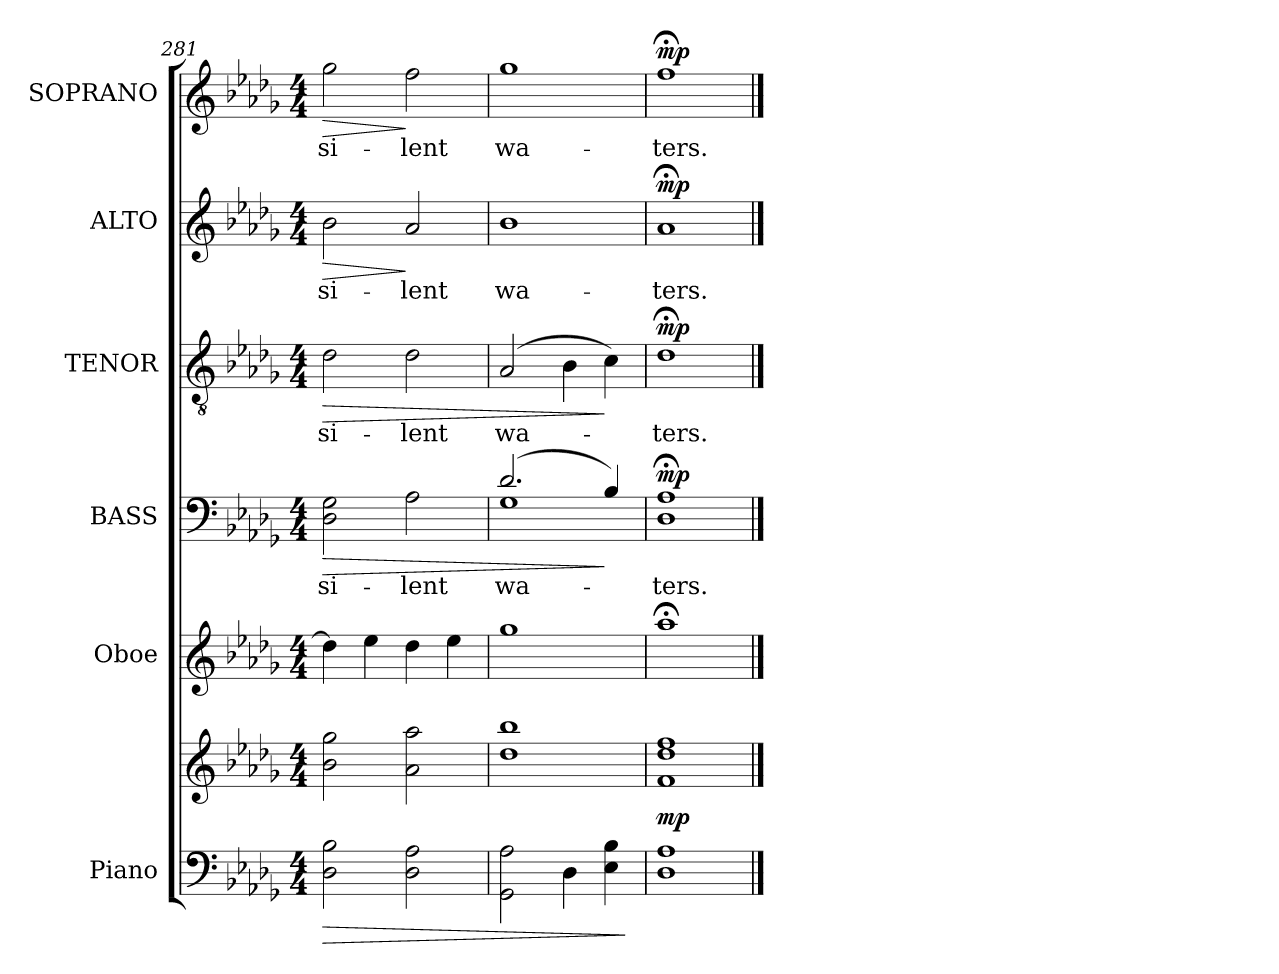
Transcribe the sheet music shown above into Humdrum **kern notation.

**kern	**kern	**dynam	**kern	**kern	**text	**dynam	**kern	**text	**dynam	**kern	**text	**dynam	**kern	**text	**dynam
*part6	*part6	*part6	*part5	*part4	*part4	*part4	*part3	*part3	*part3	*part2	*part2	*part2	*part1	*part1	*part1
*staff7	*staff6	*staff6/7	*staff5	*staff4	*staff4	*staff4	*staff3	*staff3	*staff3	*staff2	*staff2	*staff2	*staff1	*staff1	*staff1
*I"Piano	*	*	*I"Oboe	*I"BASS	*	*	*I"TENOR	*	*	*I"ALTO	*	*	*I"SOPRANO	*	*
*I'Pno.	*	*	*I'Ob.	*I'B.	*	*	*I'T.	*	*	*I'A.	*	*	*I'S.	*	*
*clefF4	*clefG2	*	*clefG2	*clefF4	*	*	*clefGv2	*	*	*clefG2	*	*	*clefG2	*	*
*	*	*	*	*	*	*	*ITrd7c12	*	*	*	*	*	*	*	*
*k[b-e-a-d-g-]	*k[b-e-a-d-g-]	*	*k[b-e-a-d-g-]	*k[b-e-a-d-g-]	*	*	*k[b-e-a-d-g-]	*	*	*k[b-e-a-d-g-]	*	*	*k[b-e-a-d-g-]	*	*
*D-:	*D-:	*	*D-:	*D-:	*	*	*D-:	*	*	*D-:	*	*	*D-:	*	*
*M4/4	*M4/4	*	*M4/4	*M4/4	*	*	*M4/4	*	*	*M4/4	*	*	*M4/4	*	*
=281	=281	=281	=281	=281	=281	=281	=281	=281	=281	=281	=281	=281	=281	=281	=281
!	!	!LO:HP:b=2	!	!	!	!	!	!	!	!	!	!	!	!	!
!	!	!	!	!	!LO:LY:b:color=#000000	!LO:HP:b	!	!	!	!	!	!	!	!	!
!	!	!	!	!	!	!	!	!LO:LY:b:color=#000000	!LO:HP:b	!	!	!	!	!	!
!	!	!	!	!	!	!	!	!	!	!	!LO:LY:b:color=#000000	!LO:HP:b	!	!	!
!	!	!	!	!	!	!	!	!	!	!	!	!	!	!LO:LY:b:color=#000000	!LO:HP:b
2D-i\ 2B-i	2b-i\ 2gg-i	>	4dd-i\]	2D-i\ 2G-i	si-	>	2D-i\	si-	>	2b-i\	si-	>	2gg-i\	si-	>
.	.	.	4ee-i\	.	.	.	.	.	.	.	.	.	.	.	.
!	!	!	!	!	!LO:LY:b:color=#000000	!	!	!	!	!	!	!	!	!	!
!	!	!	!	!	!	!	!	!LO:LY:b:color=#000000	!	!	!	!	!	!	!
!	!	!	!	!	!	!	!	!	!	!	!LO:LY:b:color=#000000	!	!	!	!
!	!	!	!	!	!	!	!	!	!	!	!	!	!	!LO:LY:b:color=#000000	!
2D-i\ 2A-i	2a-i\ 2aa-i	.	4dd-i\	2A-i\	-lent	.	2D-i\	-lent	.	2a-i/	-lent	]	2ffi\	-lent	]
.	.	.	4ee-i\	.	.	.	.	.	.	.	.	.	.	.	.
=282	=282	=282	=282	=282	=282	=282	=282	=282	=282	=282	=282	=282	=282	=282	=282
!	!	!	!	!	!LO:LY:b:color=#000000	!	!	!	!	!	!	!	!	!	!
*	*	*	*	*^	*	*	*	*	*	*	*	*	*	*	*
!	!	!	!	!	!	!	!	!	!LO:LY:b:color=#000000	!	!	!	!	!	!	!
!	!	!	!	!	!	!	!	!	!	!	!	!LO:LY:b:color=#000000	!	!	!	!
!	!	!	!	!	!	!	!	!	!	!	!	!	!	!	!LO:LY:b:color=#000000	!
2GG-i\ 2A-i	1dd-i 1bb-i	.	1gg-i	(2.d-i/	1G-i	wa-	.	(2AA-i/	wa-	.	1b-i	wa-	.	1gg-i	wa-	.
4D-i\	.	.	.	.	.	.	.	4BB-i\	.	.	.	.	.	.	.	.
4E-i\ 4B-i	.	.	.	4B-i/)	.	.	]	4Ci\)	.	]	.	.	.	.	.	.
*	*	*	*	*v	*v	*	*	*	*	*	*	*	*	*	*	*
.	.	]	.	.	.	.	.	.	.	.	.	.	.	.	.
=283	=283	=283	=283	=283	=283	=283	=283	=283	=283	=283	=283	=283	=283	=283	=283
!	!	!	!	!	!LO:LY:b:color=#000000	!	!	!	!	!	!	!	!	!	!
!	!	!	!	!	!	!	!	!LO:LY:b:color=#000000	!	!	!	!	!	!	!
!	!	!	!	!	!	!	!	!	!	!	!LO:LY:b:color=#000000	!	!	!	!
!	!	!	!	!	!	!	!	!	!	!	!	!	!	!LO:LY:b:color=#000000	!
1D-i 1A-i	1fi 1dd-i 1ffi	mp	1aa-;i	1D-i; 1A-i;	-ters.	mp	1D-;i	-ters.	mp	1a-;i	-ters.	mp	1ff;i	-ters.	mp
==	==	==	==	==	==	==	==	==	==	==	==	==	==	==	==
*-	*-	*-	*-	*-	*-	*-	*-	*-	*-	*-	*-	*-	*-	*-	*-
